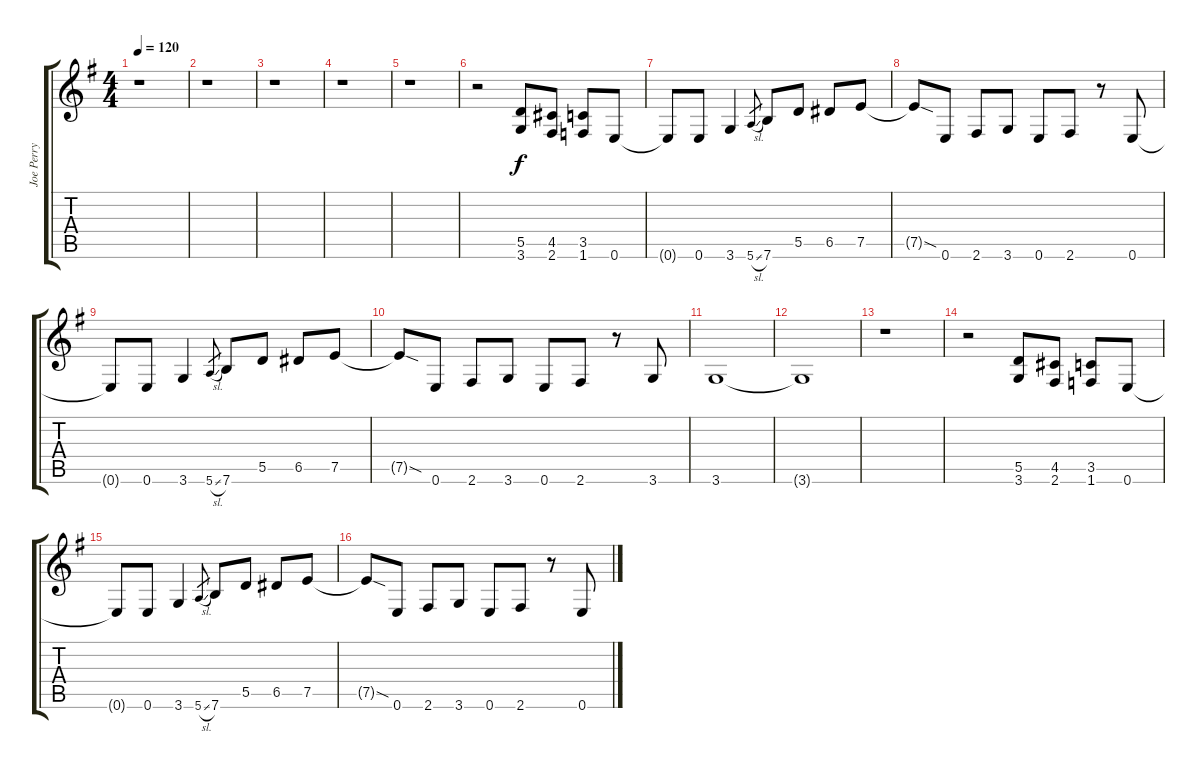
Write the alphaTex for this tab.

\track ("Joe Perry" "Joe Perry") {instrument overdrivenguitar}
\staff {score tabs}
\tuning (E4 B3 G3 D3 A2 E2) {hide}
\ts (4 4)
\tempo 120
\clef g2
\ks g
r.1{dy f} |
r.1 |
r.1 |
r.1 |
r.1 |
r.2 (5.5 3.6).8 (4.5 2.6).8 (3.5 1.6).8 0.6.8 |
0.6{t}.8 0.6.8 3.6.4 5.6{sl}.8{gr} 7.6.8 5.5.8 6.5.8 7.5.8 |
7.5{sod t}.8 0.6.8 2.6.8 3.6.8 0.6.8 2.6.8 r.8 0.6.8 |
0.6{t}.8 0.6.8 3.6.4 5.6{sl}.8{gr} 7.6.8 5.5.8 6.5.8 7.5.8 |
7.5{sod t}.8 0.6.8 2.6.8 3.6.8 0.6.8 2.6.8 r.8 3.6.8 |
3.6.1 |
3.6{t}.1 |
r.1 |
r.2 (5.5 3.6).8 (4.5 2.6).8 (3.5 1.6).8 0.6.8 |
0.6{t}.8 0.6.8 3.6.4 5.6{sl}.8{gr} 7.6.8 5.5.8 6.5.8 7.5.8 |
7.5{sod t}.8 0.6.8 2.6.8 3.6.8 0.6.8 2.6.8 r.8 0.6.8
